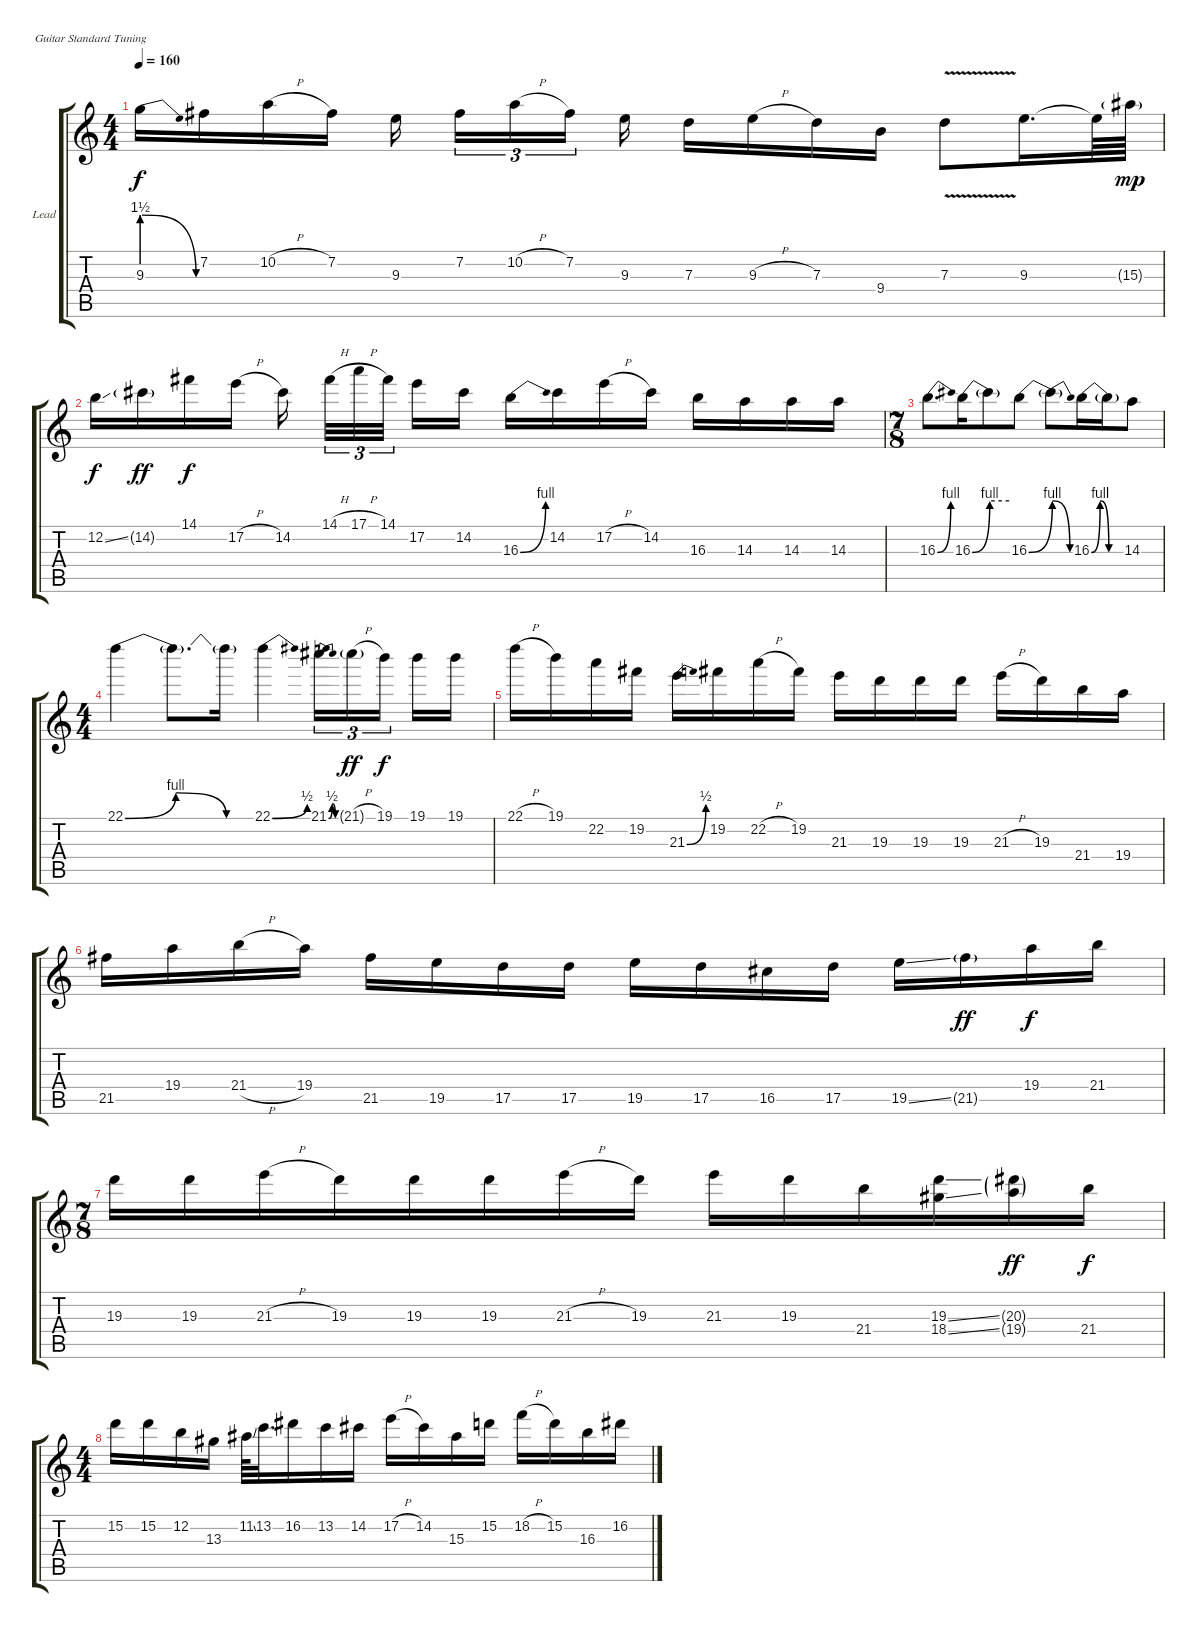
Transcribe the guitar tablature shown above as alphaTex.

\bracketExtendMode groupsimilarinstruments
\firstSystemTrackNameOrientation horizontal
\otherSystemsTrackNameOrientation horizontal
\track ("Guitar Lead" "Lead") {instrument overdrivenguitar}
\staff {score tabs}
\tuning (E4 B3 G3 D3 A2 E2)
\ts (4 4)
\tempo 160
\clef g2
\ks c
9.3{be (release 0 6 60 0) t}.16{dy f} 7.2.16 10.2{h}.16 7.2.16 9.3.16 7.2.16{tu (3 2)} 10.2{h}.16{tu (3 2)} 7.2.16{tu (3 2)} 9.3.16 7.3.16 9.3{h}.16 7.3.16 9.4.16 7.3{v}.8 9.3.16{d} 9.3{t}.64 15.3{g}.64{dy mp} |
12.2{ss}.16{dy f} 14.2{g}.16{dy ff} 14.1.16{dy f} 17.2{h}.16 14.2.16 14.1{h}.32{tu (3 2)} 17.1{h}.32{tu (3 2)} 14.1.32{tu (3 2)} 17.2.16 14.2.16 16.3{be (bend 0 0 60 4)}.16 14.2.16 17.2{h}.16 14.2.16 16.3.16 14.3.16 14.3.16 14.3.16 |
\ts (7 8)
16.3{be (bend 0 0 60 4)}.8{d} 16.3{be (bend 0 0 60 4)}.16 16.3{be (hold 0 4 60 4) t}.8 16.3{be (bend 0 0 60 4)}.8 16.3{be (release 0 4 60 0) t}.8 16.3{be (bendrelease 0 0 30 4 30 4 60 0)}.16 16.3{be (hold 0 0 60 0) t}.16 14.3.8 |
\ts (4 4)
22.1{be (bendrelease 0 0 30 4 30 4 60 0)}.4 22.1{t}.8{d} 22.1{be (hold 0 0 60 0) t}.16 22.1{be (bend 0 0 60 2)}.4 21.1{be (bendrelease 0 0 30 2 30 2 60 0)}.16{tu (3 2)} 21.1{h g}.16{tu (3 2) dy ff} 19.1.16{tu (3 2) dy f} 19.1.16 19.1.16 |
22.1{h}.16 19.1.16 22.2.16 19.2.16 21.3{be (bend 0 0 60 2)}.16 19.2.16 22.2{h}.16 19.2.16 21.3.16 19.3.16 19.3.16 19.3.16 21.3{h}.16 19.3.16 21.4.16 19.4.16 |
21.5.16 19.4.16 21.4{h}.16 19.4.16 21.5.16 19.5.16 17.5.16 17.5.16 19.5.16 17.5.16 16.5.16 17.5.16 19.5{ss}.16 21.5{g}.16{dy ff} 19.4.16{dy f} 21.4.16 |
\ts (7 8)
19.3.16 19.3.16 21.3{h}.16 19.3.16 19.3.16 19.3.16 21.3{h}.16 19.3.16 21.3.16 19.3.16 21.4.16 (19.3{ss} 18.4{ss}).16 (20.3{g} 19.4{g}).16{dy ff} 21.4.16{dy f} |
\ts (4 4)
15.2.16 15.2.16 12.2.16 13.3.16 11.2{ss}.64 13.2.32{d} 16.2.16 13.2.16 14.2.16 17.2{h}.16 14.2.16 15.3.16 15.2.16 18.2{h}.16 15.2.16 16.3.16 16.2.16
